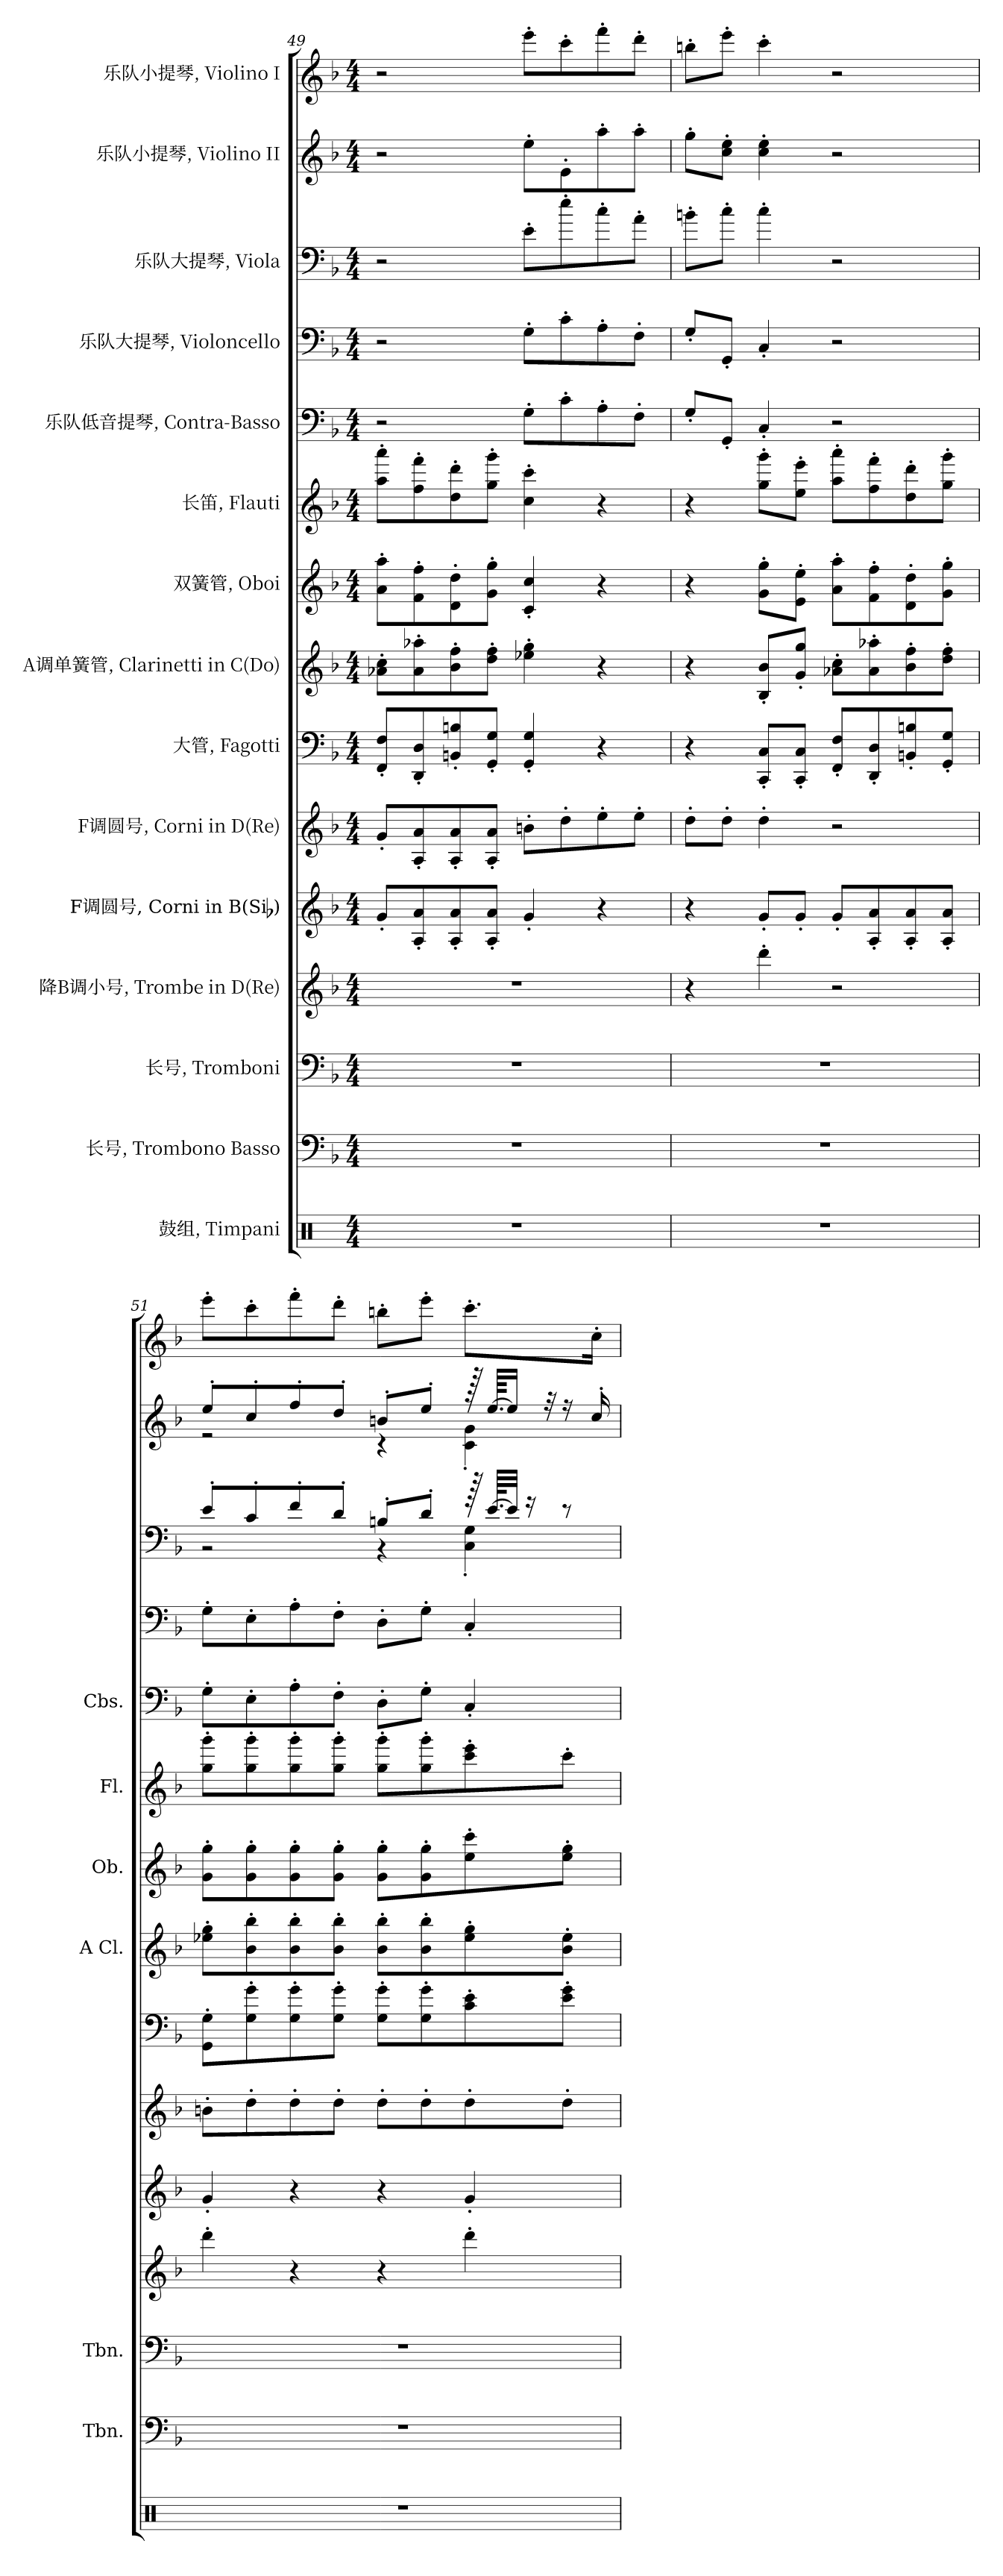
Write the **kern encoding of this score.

**kern	**kern	**kern	**kern	**kern	**kern	**kern	**kern	**kern	**kern	**kern	**kern	**kern	**kern	**kern
*part15	*part14	*part13	*part12	*part11	*part10	*part9	*part8	*part7	*part6	*part5	*part4	*part3	*part2	*part1
*staff15	*staff14	*staff13	*staff12	*staff11	*staff10	*staff9	*staff8	*staff7	*staff6	*staff5	*staff4	*staff3	*staff2	*staff1
*I"鼓组, Timpani	*I"长号, Trombono Basso	*I"长号, Tromboni	*I"降B调小号, Trombe in D(Re)	*I"F调圆号, Corni in B(Si-flat)	*I"F调圆号, Corni in D(Re)	*I"大管, Fagotti	*I"A调单簧管, Clarinetti in C(Do)	*I"双簧管, Oboi	*I"长笛, Flauti	*I"乐队低音提琴, Contra-Basso	*I"乐队大提琴, Violoncello	*I"乐队大提琴, Viola	*I"乐队小提琴, Violino II	*I"乐队小提琴, Violino I
*	*I'Tbn.	*I'Tbn.	*	*	*	*	*I'A Cl.	*I'Ob.	*I'Fl.	*I'Cbs.	*	*	*	*
*clefX	*clefF4	*clefF4	*clefG2	*clefG2	*clefG2	*clefF4	*clefG2	*clefG2	*clefG2	*clefF4	*clefF4	*clefF4	*clefG2	*clefG2
*	*	*	*ITrd1c2	*ITrd4c7	*ITrd4c7	*	*ITrd2c3	*	*	*ITrd7c12	*	*	*	*
*k[]	*k[b-]	*k[b-]	*k[b-e-a-]	*k[b-e-]	*k[b-e-]	*k[b-]	*k[f#c#]	*k[b-]	*k[b-]	*k[b-]	*k[b-]	*k[b-]	*k[b-]	*k[b-]
*M4/4	*M4/4	*M4/4	*M4/4	*M4/4	*M4/4	*M4/4	*M4/4	*M4/4	*M4/4	*M4/4	*M4/4	*M4/4	*M4/4	*M4/4
=49	=49	=49	=49	=49	=49	=49	=49	=49	=49	=49	=49	=49	=49	=49
1r	1r	1r	1r	8c'/L	8c'/L	8FF/' 8F/'L	8fn\' 8a\'L	8a\' 8aa\'L	8aa\' 8aaa\'L	2r	2r	2r	2r	2r
.	.	.	.	8D/' 8d/'	8D/' 8d/'	8DD/' 8D/'	8f\' 8ffn\'	8f\' 8ff\'	8ff\' 8fff\'	.	.	.	.	.
.	.	.	.	8D/' 8d/'	8D/' 8d/'	8BBn/' 8Bn/'	8g\' 8dd\'	8d\' 8dd\'	8dd\' 8ddd\'	.	.	.	.	.
.	.	.	.	8D/' 8d/'J	8D/' 8d/'J	8GG/' 8G/'J	8b\' 8dd\'J	8g\' 8gg\'J	8gg\' 8ggg\'J	.	.	.	.	.
.	.	.	.	4c'/	8en'\L	4GG/' 4G/'	4ccn\' 4ee\'	4c/' 4cc/'	4cc\' 4ccc\'	8GG'\L	8G'\L	8e'\L	8ee'\L	8eee'\L
.	.	.	.	.	8g'\	.	.	.	.	8C'\	8c'\	8ee'\	8e'\	8ccc'\
.	.	.	.	4r	8a'\	4r	4r	4r	4r	8AA'\	8A'\	8cc'\	8aa'\	8fff'\
.	.	.	.	.	8a'\J	.	.	.	.	8FF'\J	8F'\J	8a'\J	8aa'\J	8ddd'\J
=50	=50	=50	=50	=50	=50	=50	=50	=50	=50	=50	=50	=50	=50	=50
1r	1r	1r	4r	4r	8g'\L	4r	4r	4r	4r	8GG'/L	8G'/L	8bn'\L	8gg'\L	8bbn'\L
.	.	.	.	.	8g'\J	.	.	.	.	8GGG'/J	8GG'/J	8cc'\J	8cc\' 8ee\'J	8eee'\J
.	.	.	4ccc'\	8c'/L	4g'\	8CC/' 8C/'L	8G/' 8g/'L	8g\' 8gg\'L	8gg\' 8ggg\'L	4CC'/	4C'/	4cc'\	4cc\' 4ee\'	4ccc'\
.	.	.	.	8c'/J	.	8CC/' 8C/'J	8e/' 8ee/'J	8e\' 8ee\'J	8ee\' 8eee\'J	.	.	.	.	.
.	.	.	2r	8c'/L	2r	8FF/' 8F/'L	8fn\' 8a\'L	8a\' 8aa\'L	8aa\' 8aaa\'L	2r	2r	2r	2r	2r
.	.	.	.	8D/' 8d/'	.	8DD/' 8D/'	8f\' 8ffn\'	8f\' 8ff\'	8ff\' 8fff\'	.	.	.	.	.
.	.	.	.	8D/' 8d/'	.	8BBn/' 8Bn/'	8g\' 8dd\'	8d\' 8dd\'	8dd\' 8ddd\'	.	.	.	.	.
.	.	.	.	8D/' 8d/'J	.	8GG/' 8G/'J	8b\' 8dd\'J	8g\' 8gg\'J	8gg\' 8ggg\'J	.	.	.	.	.
!!LO:PB:g=z
=51	=51	=51	=51	=51	=51	=51	=51	=51	=51	=51	=51	=51	=51	=51
*	*	*	*	*	*	*	*	*	*	*	*	*^	*^	*
1r	1r	1r	4ccc'\	4c'/	8en'\L	8GG\' 8G\'L	8ccn\' 8ee\'L	8g\' 8gg\'L	8gg\' 8ggg\'L	8GG'\L	8G'\L	8e'/L	2r	8ee'/L	2r	8eee'\L
.	.	.	.	.	8g'\	8G\' 8g\'	8g\' 8gg\'	8g\' 8gg\'	8gg\' 8ggg\'	8EE'\	8E'\	8c'/	.	8cc'/	.	8ccc'\
.	.	.	4r	4r	8g'\	8G\' 8g\'	8g\' 8gg\'	8g\' 8gg\'	8gg\' 8ggg\'	8AA'\	8A'\	8f'/	.	8ff'/	.	8fff'\
.	.	.	.	.	8g'\J	8G\' 8g\'J	8g\' 8gg\'J	8g\' 8gg\'J	8gg\' 8ggg\'J	8FF'\J	8F'\J	8d'/J	.	8dd'/J	.	8ddd'\J
.	.	.	4r	4r	8g'\L	8G\' 8g\'L	8g\' 8gg\'L	8g\' 8gg\'L	8gg\' 8ggg\'L	8DD'\L	8D'\L	8Bn'/L	4r	8bn'/L	4r	8bbn'\L
.	.	.	.	.	8g'\	8G\' 8g\'	8g\' 8gg\'	8g\' 8gg\'	8gg\' 8ggg\'	8GG'\J	8G'\J	8d'/J	.	8ee'/J	.	8eee'\J
.	.	.	4ccc'\	4c'/	8g'\	8c\' 8e\'	8cc\' 8ee\'	8ee\' 8ccc\'	8ccc\' 8eee\'	4CC'/	4C'/	128r	4C\' 4G\'	128r	4c\' 4g\'	8.ccc'\L
.	.	.	.	.	.	.	.	.	.	.	.	[64.e/KLLL	.	[64.ee/KKLL	.	.
.	.	.	.	.	.	.	.	.	.	.	.	32e/JJJ]	.	16ee/JJ]	.	.
.	.	.	.	.	.	.	.	.	.	.	.	16r	.	.	.	.
.	.	.	.	.	.	.	.	.	.	.	.	.	.	32r	.	.
.	.	.	.	.	8g'\J	8e\' 8g\'J	8g\' 8cc\'J	8ee\' 8gg\'J	8ccc'\J	.	.	8r	.	16r	.	.
.	.	.	.	.	.	.	.	.	.	.	.	.	.	16cc'/	.	16cc'\Jk
*	*	*	*	*	*	*	*	*	*	*	*	*v	*v	*	*	*
*	*	*	*	*	*	*	*	*	*	*	*	*	*v	*v	*
=	=	=	=	=	=	=	=	=	=	=	=	=	=	=
*-	*-	*-	*-	*-	*-	*-	*-	*-	*-	*-	*-	*-	*-	*-
